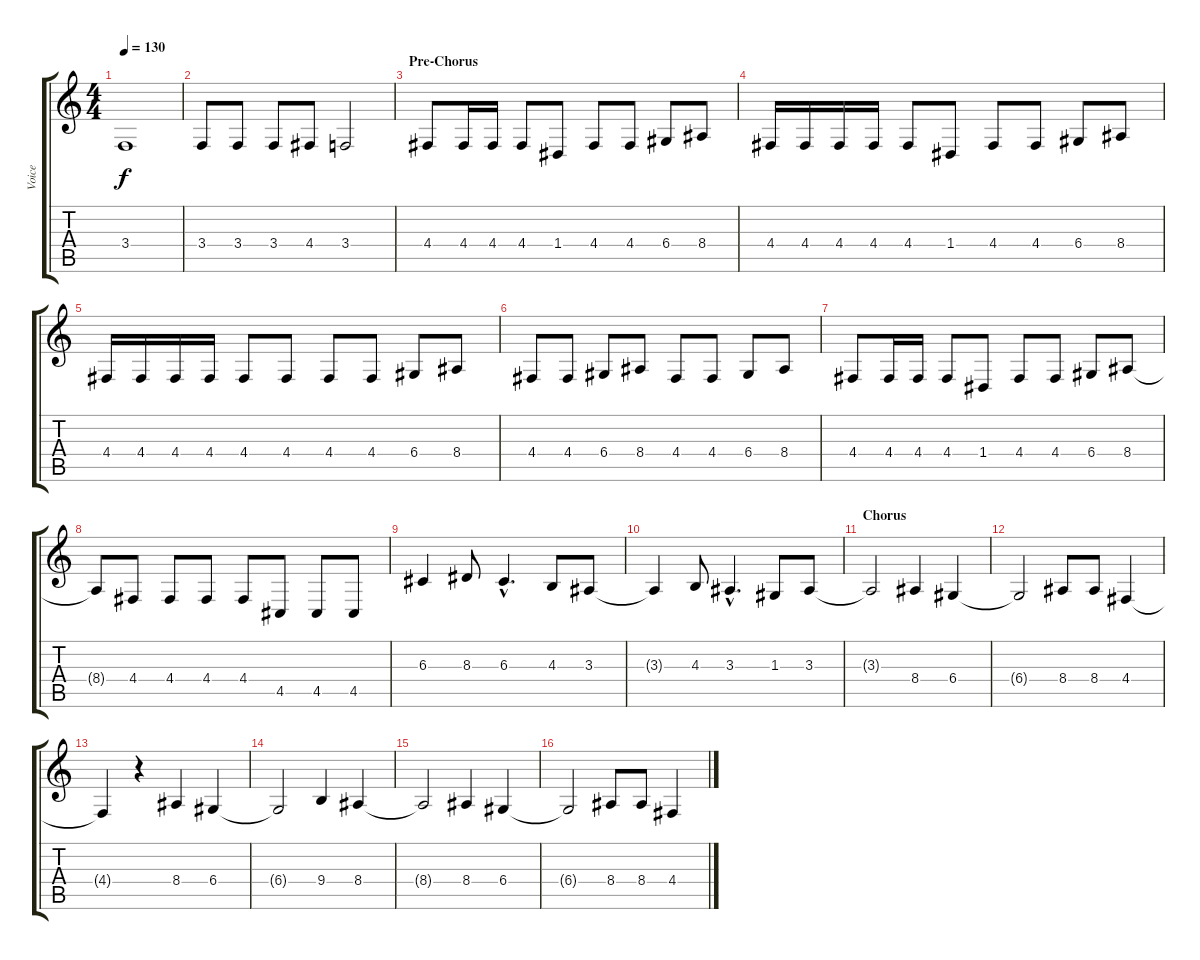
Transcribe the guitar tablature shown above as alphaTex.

\track ("Voice" "Voice") {instrument altosax}
\staff {score tabs}
\tuning (E4 B3 G3 D3 A2 E2) {hide}
\ts (4 4)
\tempo 130
\clef g2
\ks c
3.4{t}.1{dy f} |
3.4.8{volume 16} 3.4.8 3.4.8 4.4.8 3.4.2 |
\section ("" "Pre-Chorus")
4.4.8{volume 16} 4.4.16 4.4.16 4.4.8 1.4.8 4.4.8 4.4.8 6.4.8 8.4.8 |
4.4.16 4.4.16 4.4.16 4.4.16 4.4.8 1.4.8 4.4.8 4.4.8 6.4.8 8.4.8 |
4.4.16 4.4.16 4.4.16 4.4.16 4.4.8 4.4.8 4.4.8 4.4.8 6.4.8 8.4.8 |
4.4.8 4.4.8 6.4.8 8.4.8 4.4.8 4.4.8 6.4.8 8.4.8 |
4.4.8 4.4.16 4.4.16 4.4.8 1.4.8 4.4.8 4.4.8 6.4.8 8.4.8 |
8.4{t}.8 4.4.8 4.4.8 4.4.8 4.4.8 4.5.8 4.5.8 4.5.8 |
6.3.4 8.3.8 6.3{hac}.4{d} 4.3.8 3.3.8 |
3.3{t}.4 4.3.8 3.3{hac}.4{d} 1.3.8 3.3.8 |
\section ("" "Chorus")
3.3{t}.2 8.4.4 6.4.4 |
6.4{t}.2 8.4.8 8.4.8 4.4.4 |
4.4{t}.4 r.4 8.4.4 6.4.4 |
6.4{t}.2 9.4.4 8.4.4 |
8.4{t}.2 8.4.4 6.4.4 |
6.4{t}.2 8.4.8 8.4.8 4.4.4
